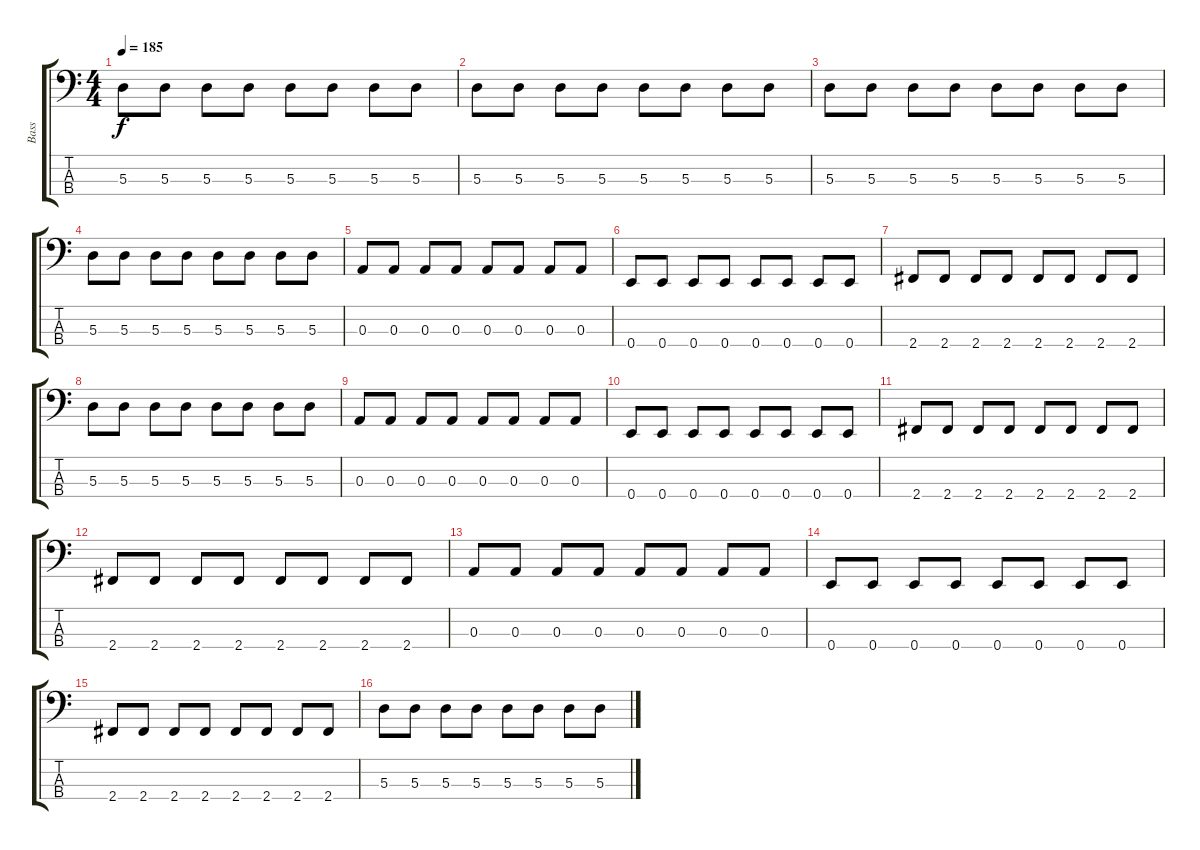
\track ("Bass" "Bass") {instrument electricbassfinger}
\staff {score tabs}
\tuning (G2 D2 A1 E1) {hide}
\ts (4 4)
\tempo 185
\clef f4
\ks c
5.3.8{dy f} 5.3.8 5.3.8 5.3.8 5.3.8 5.3.8 5.3.8 5.3.8 |
5.3.8 5.3.8 5.3.8 5.3.8 5.3.8 5.3.8 5.3.8 5.3.8 |
5.3.8 5.3.8 5.3.8 5.3.8 5.3.8 5.3.8 5.3.8 5.3.8 |
5.3.8 5.3.8 5.3.8 5.3.8 5.3.8 5.3.8 5.3.8 5.3.8 |
0.3.8 0.3.8 0.3.8 0.3.8 0.3.8 0.3.8 0.3.8 0.3.8 |
0.4.8 0.4.8 0.4.8 0.4.8 0.4.8 0.4.8 0.4.8 0.4.8 |
2.4.8 2.4.8 2.4.8 2.4.8 2.4.8 2.4.8 2.4.8 2.4.8 |
5.3.8 5.3.8 5.3.8 5.3.8 5.3.8 5.3.8 5.3.8 5.3.8 |
0.3.8 0.3.8 0.3.8 0.3.8 0.3.8 0.3.8 0.3.8 0.3.8 |
0.4.8 0.4.8 0.4.8 0.4.8 0.4.8 0.4.8 0.4.8 0.4.8 |
2.4.8 2.4.8 2.4.8 2.4.8 2.4.8 2.4.8 2.4.8 2.4.8 |
2.4.8 2.4.8 2.4.8 2.4.8 2.4.8 2.4.8 2.4.8 2.4.8 |
0.3.8 0.3.8 0.3.8 0.3.8 0.3.8 0.3.8 0.3.8 0.3.8 |
0.4.8 0.4.8 0.4.8 0.4.8 0.4.8 0.4.8 0.4.8 0.4.8 |
2.4.8 2.4.8 2.4.8 2.4.8 2.4.8 2.4.8 2.4.8 2.4.8 |
5.3.8 5.3.8 5.3.8 5.3.8 5.3.8 5.3.8 5.3.8 5.3.8
